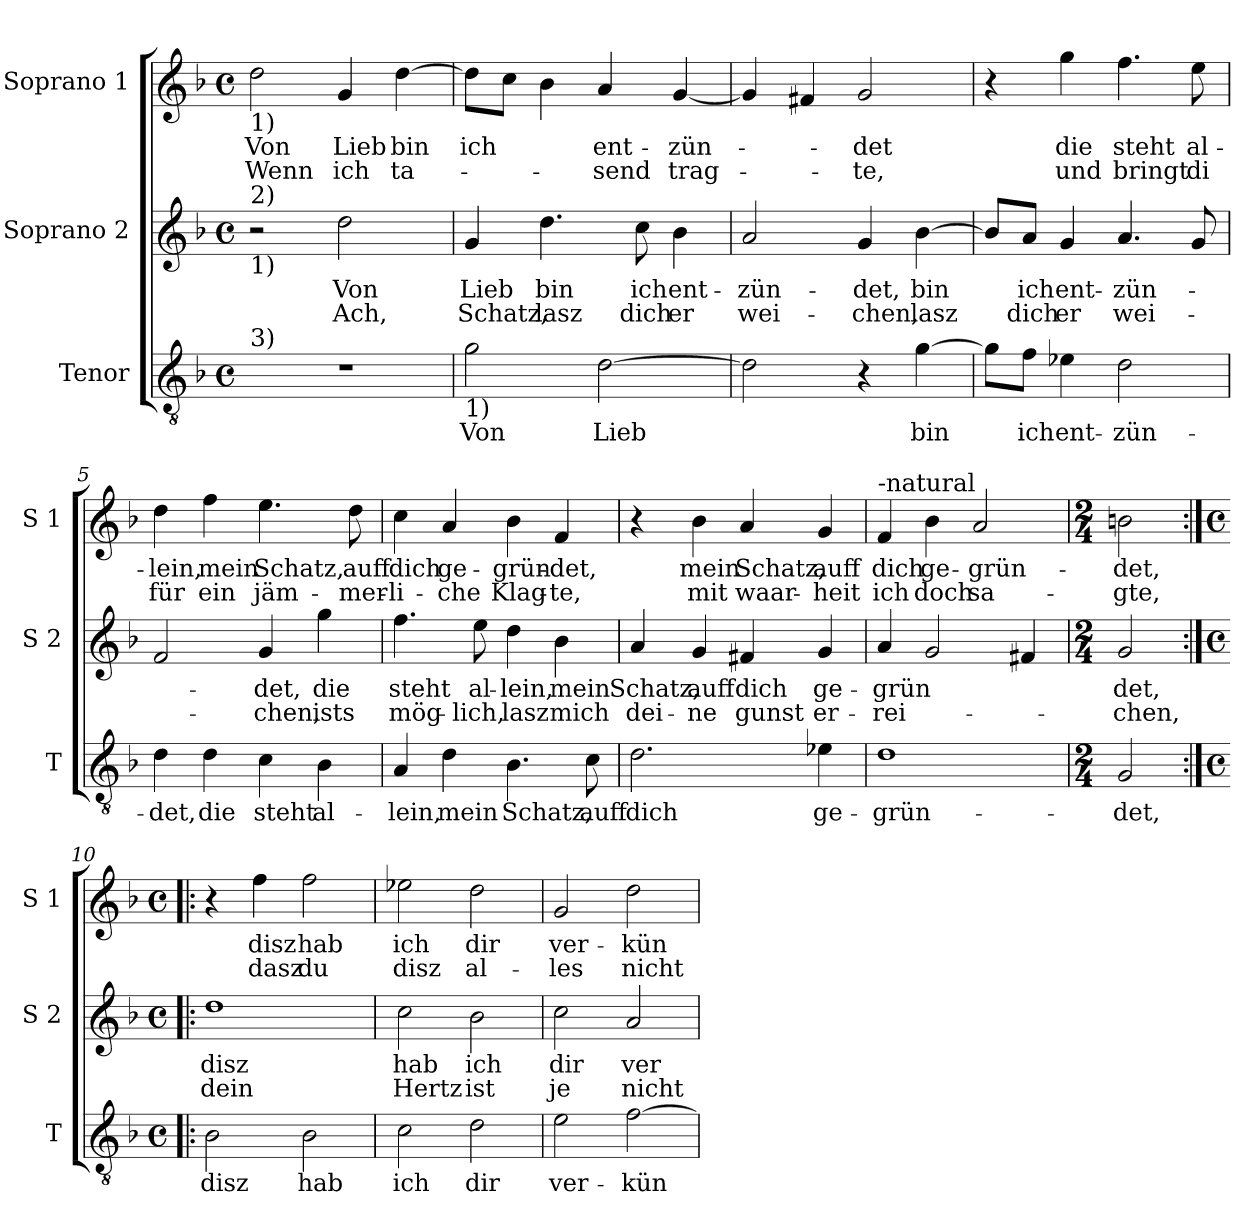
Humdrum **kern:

**kern	**text	**kern	**text	**text	**kern	**text	**text
*part3	*part3	*part2	*part2	*part2	*part1	*part1	*part1
*staff3	*staff3	*staff2	*staff2	*staff2	*staff1	*staff1	*staff1
*I"Tenor	*	*I"Soprano 2	*	*	*I"Soprano 1	*	*
*I'T	*	*I'S 2	*	*	*I'S 1	*	*
*clefGv2	*	*clefG2	*	*	*clefG2	*	*
*k[b-]	*	*k[b-]	*	*	*k[b-]	*	*
*F:	*	*F:	*	*	*F:	*	*
*M4/4	*	*M4/4	*	*	*M4/4	*	*
*met(c)	*	*met(c)	*	*	*met(c)	*	*
=1	=1	=1	=1	=1	=1	=1	=1
!	!	!	!	!	!LO:TX:b:t=1)	!	!
!	!	!LO:TX:a:t=2)	!	!	!	!	!
!	!	!LO:TX:b:t=1)	!	!	!	!	!
!LO:TX:a:t=3)	!	!	!	!	!	!	!
!	!	!	!	!	!	!LO:LY:b	!LO:LY:b
1r	.	2r	.	.	2dd\	Von	Wenn
!	!	!	!LO:LY:b	!LO:LY:b	!	!LO:LY:b	!LO:LY:b
.	.	2dd\	Von	Ach,	4g/	Lieb	ich
!	!	!	!	!	!	!LO:LY:b	!LO:LY:b
.	.	.	.	.	[4dd\	bin	ta-
=2	=2	=2	=2	=2	=2	=2	=2
!LO:TX:b:t=1)	!	!	!	!	!	!	!
!	!LO:LY:b	!	!LO:LY:b	!LO:LY:b	!	!LO:LY:b	!
2g\	Von	4g/	Lieb	Schatz,	8dd\L]	ich	.
.	.	.	.	.	8cc\J	.	.
!	!	!	!LO:LY:b	!LO:LY:b	!	!	!
.	.	4.dd\	bin	lasz	4b-\	.	.
!	!LO:LY:b	!	!	!	!	!LO:LY:b	!LO:LY:b
[2d\	Lieb	.	.	.	4a/	ent-	-send
!	!	!	!LO:LY:b	!LO:LY:b	!	!	!
.	.	8cc\	ich	dich	.	.	.
!	!	!	!LO:LY:b	!LO:LY:b	!	!LO:LY:b	!LO:LY:b
.	.	4b-\	ent-	er	[4g/	-zün-	trag-
=3	=3	=3	=3	=3	=3	=3	=3
!	!	!	!LO:LY:b	!LO:LY:b	!	!	!
2d\]	.	2a/	-zün-	wei-	4g/]	.	.
.	.	.	.	.	4f#X/	.	.
!	!	!	!LO:LY:b	!LO:LY:b	!	!LO:LY:b	!LO:LY:b
4r	.	4g/	-det,	-chen,	2g/	-det	-te,
!	!LO:LY:b	!	!LO:LY:b	!LO:LY:b	!	!	!
[4g\	bin	[4b-\	bin	lasz	.	.	.
=4	=4	=4	=4	=4	=4	=4	=4
8g\L]	.	8b-/L]	.	.	4r	.	.
!	!LO:LY:b	!	!LO:LY:b	!LO:LY:b	!	!	!
8f\J	ich	8a/J	ich	dich	.	.	.
!	!LO:LY:b	!	!LO:LY:b	!LO:LY:b	!	!LO:LY:b	!LO:LY:b
4e-X\	ent-	4g/	ent-	er	4gg\	die	und
!	!LO:LY:b	!	!LO:LY:b	!LO:LY:b	!	!LO:LY:b	!LO:LY:b
2d\	-zün-	4.a/	-zün-	wei-	4.ff\	steht	bringt
!	!	!	!	!	!	!LO:LY:b	!LO:LY:b
.	.	8g/	.	.	8ee\	al-	di
!!LO:LB:g=z
=5	=5	=5	=5	=5	=5	=5	=5
!	!LO:LY:b	!	!	!	!	!LO:LY:b	!LO:LY:b
4d\	-det,	2f/	.	.	4dd\	-lein,	für
!	!LO:LY:b	!	!	!	!	!LO:LY:b	!LO:LY:b
4d\	die	.	.	.	4ff\	mein	ein
!	!LO:LY:b	!	!LO:LY:b	!LO:LY:b	!	!LO:LY:b	!LO:LY:b
4c\	steht	4g/	-det,	-chen,	4.ee\	Schatz,	jäm-
!	!LO:LY:b	!	!LO:LY:b	!LO:LY:b	!	!	!
4B-\	al-	4gg\	die	ists	.	.	.
!	!	!	!	!	!	!LO:LY:b	!LO:LY:b
.	.	.	.	.	8dd\	auff	-mer-
=6	=6	=6	=6	=6	=6	=6	=6
!	!LO:LY:b	!	!LO:LY:b	!LO:LY:b	!	!LO:LY:b	!LO:LY:b
4A/	-lein,	4.ff\	steht	mög-	4cc\	dich	-li-
!	!LO:LY:b	!	!	!	!	!LO:LY:b	!LO:LY:b
4d\	mein	.	.	.	4a/	ge-	-che
!	!	!	!LO:LY:b	!LO:LY:b	!	!	!
.	.	8ee\	al-	-lich,	.	.	.
!	!LO:LY:b	!	!LO:LY:b	!LO:LY:b	!	!LO:LY:b	!LO:LY:b
4.B-\	Schatz,	4dd\	-lein,	lasz	4b-\	-grün-	Klag-
!	!	!	!LO:LY:b	!LO:LY:b	!	!LO:LY:b	!LO:LY:b
.	.	4b-\	mein	mich	4f/	-det,	-te,
!	!LO:LY:b	!	!	!	!	!	!
8c\	auff	.	.	.	.	.	.
=7	=7	=7	=7	=7	=7	=7	=7
!	!LO:LY:b	!	!LO:LY:b	!LO:LY:b	!	!	!
2.d\	dich	4a/	Schatz,	dei-	4r	.	.
!	!	!	!LO:LY:b	!LO:LY:b	!	!LO:LY:b	!LO:LY:b
.	.	4g/	auff	-ne	4b-\	mein	mit
!	!	!	!LO:LY:b	!LO:LY:b	!	!LO:LY:b	!LO:LY:b
.	.	4f#X/	dich	gunst	4a/	Schatz,	waar-
!	!LO:LY:b	!	!LO:LY:b	!LO:LY:b	!	!LO:LY:b	!LO:LY:b
4e-X\	ge-	4g/	ge-	er-	4g/	auff	-heit
=8	=8	=8	=8	=8	=8	=8	=8
!	!	!	!	!	!LO:TX:a:t=-natural	!	!
!	!LO:LY:b	!	!LO:LY:b	!LO:LY:b	!	!LO:LY:b	!LO:LY:b
1d	-grün-	4a/	-grün	-rei-	4f/	dich	ich
!	!	!	!	!	!	!LO:LY:b	!LO:LY:b
.	.	2g/	.	.	4b-\	ge-	doch
!	!	!	!	!	!	!LO:LY:b	!LO:LY:b
.	.	.	.	.	2a/	-grün-	sa-
.	.	4f#X/	.	.	.	.	.
=9	=9	=9	=9	=9	=9	=9	=9
*M2/4	*	*M2/4	*	*	*M2/4	*	*
!	!LO:LY:b	!	!LO:LY:b	!LO:LY:b	!	!LO:LY:b	!LO:LY:b
2G/	-det,	2g/	det,	-chen,	2bn\	-det,	-gte,
!!LO:PB:g=z
=10:|!|:	=10:|!|:	=10:|!|:	=10:|!|:	=10:|!|:	=10:|!|:	=10:|!|:	=10:|!|:
*M4/4	*	*M4/4	*	*	*M4/4	*	*
*met(c)	*	*met(c)	*	*	*met(c)	*	*
!	!LO:LY:b	!	!LO:LY:b	!LO:LY:b	!	!	!
2B-\	disz	1dd	disz	dein	4r	.	.
!	!	!	!	!	!	!LO:LY:b	!LO:LY:b
.	.	.	.	.	4ff\	disz	dasz
!	!LO:LY:b	!	!	!	!	!LO:LY:b	!LO:LY:b
2B-\	hab	.	.	.	2ff\	hab	du
=11	=11	=11	=11	=11	=11	=11	=11
!	!LO:LY:b	!	!LO:LY:b	!LO:LY:b	!	!LO:LY:b	!LO:LY:b
2c\	ich	2cc\	hab	Hertz	2ee-X\	ich	disz
!	!LO:LY:b	!	!LO:LY:b	!LO:LY:b	!	!LO:LY:b	!LO:LY:b
2d\	dir	2b-\	ich	ist	2dd\	dir	al-
=12	=12	=12	=12	=12	=12	=12	=12
!	!LO:LY:b	!	!LO:LY:b	!LO:LY:b	!	!LO:LY:b	!LO:LY:b
2e\	ver-	2cc\	dir	je	2g/	ver-	-les
!	!LO:LY:b	!	!LO:LY:b	!LO:LY:b	!	!LO:LY:b	!LO:LY:b
[2f\	-kün-	2a/	ver-	nicht	2dd\	-kün-	nicht
=	=	=	=	=	=	=	=
*-	*-	*-	*-	*-	*-	*-	*-
